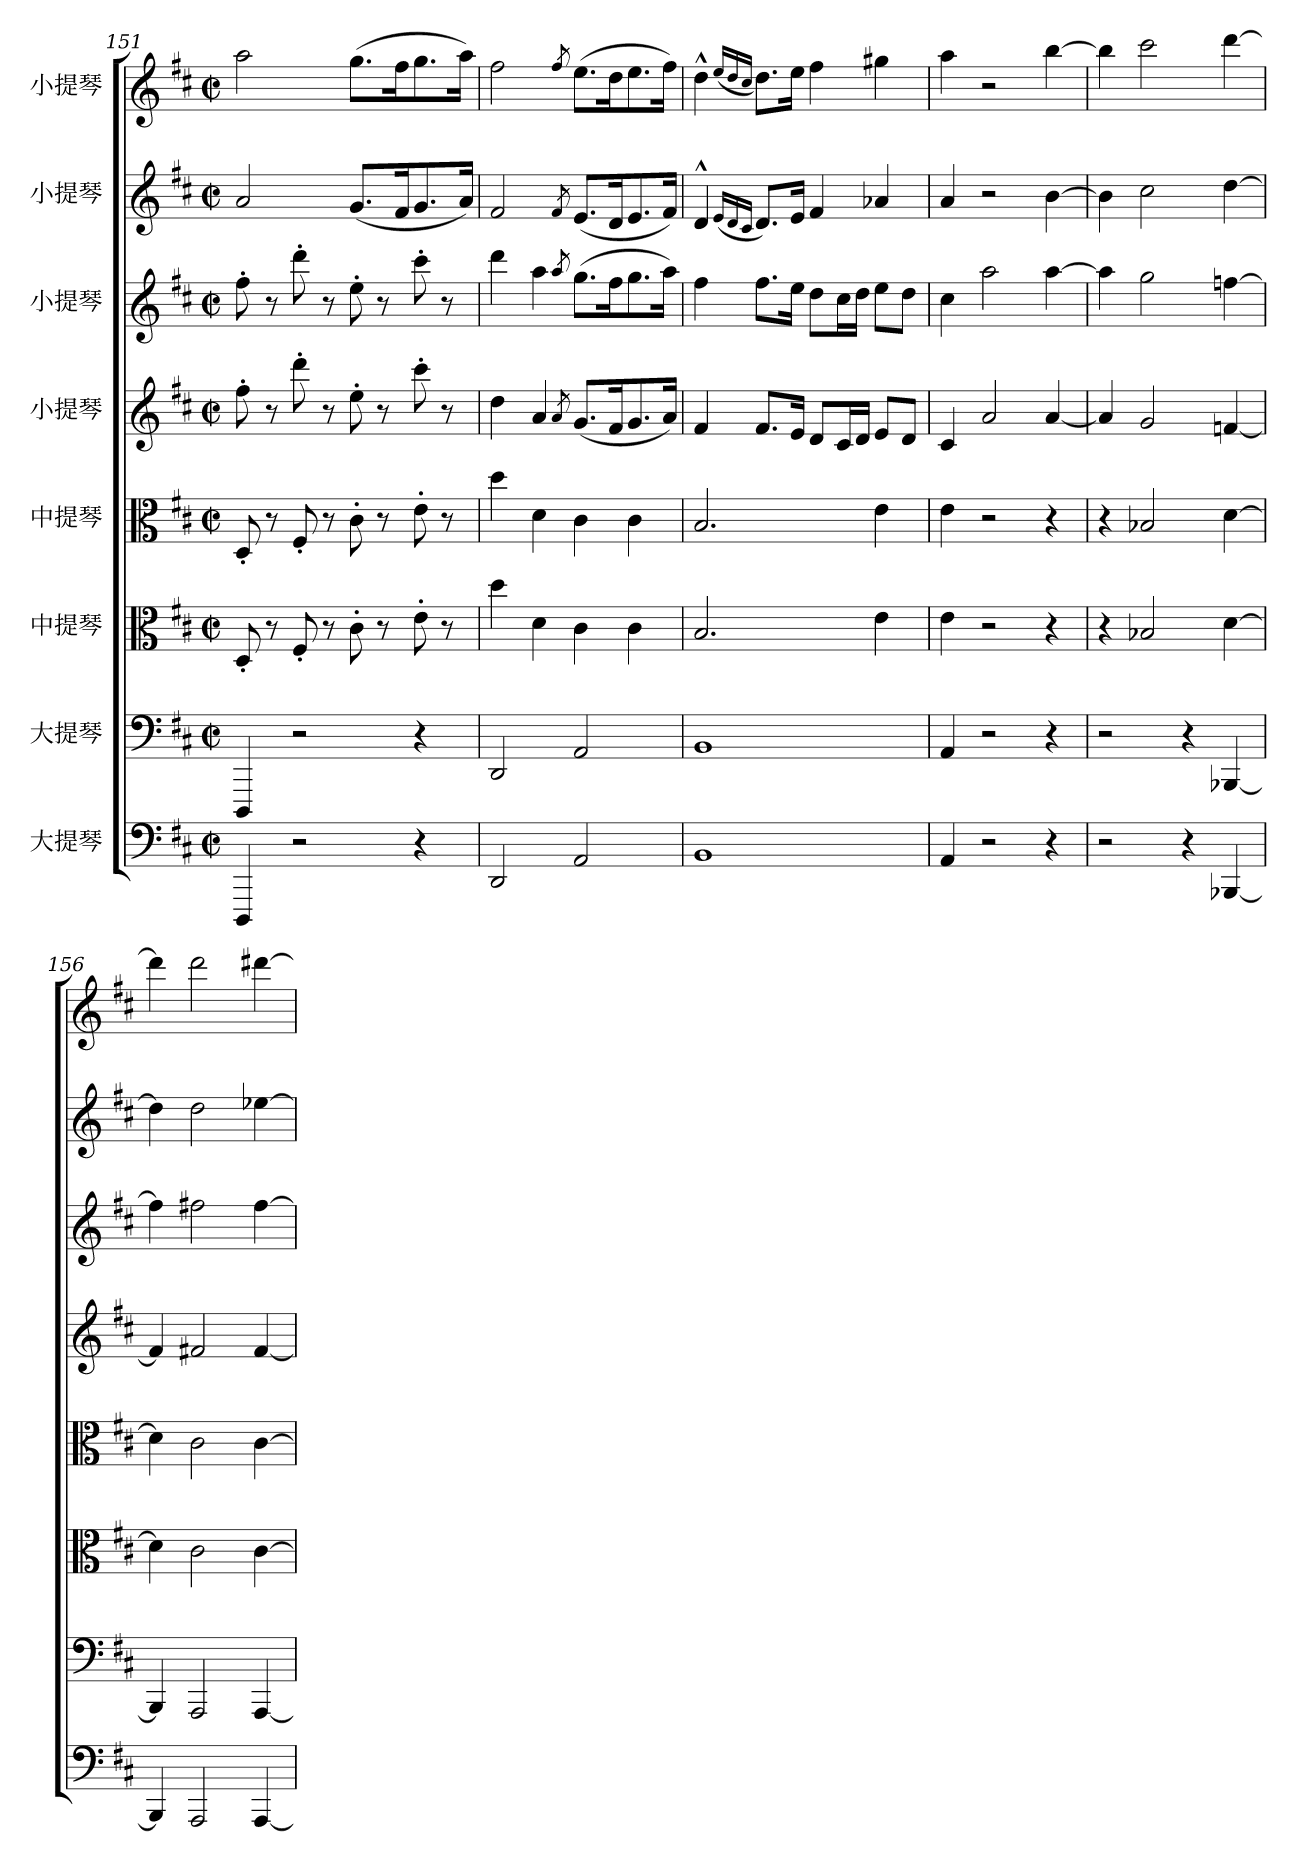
**kern	**kern	**kern	**kern	**kern	**kern	**kern	**kern
*part8	*part7	*part6	*part5	*part4	*part3	*part2	*part1
*staff8	*staff7	*staff6	*staff5	*staff4	*staff3	*staff2	*staff1
*I"大提琴	*I"大提琴	*I"中提琴	*I"中提琴	*I"小提琴	*I"小提琴	*I"小提琴	*I"小提琴
*clefF4	*clefF4	*clefC3	*clefC3	*clefG2	*clefG2	*clefG2	*clefG2
*k[f#c#]	*k[f#c#]	*k[f#c#]	*k[f#c#]	*k[f#c#]	*k[f#c#]	*k[f#c#]	*k[f#c#]
*M2/2	*M2/2	*M2/2	*M2/2	*M2/2	*M2/2	*M2/2	*M2/2
*met(c|)	*met(c|)	*met(c|)	*met(c|)	*met(c|)	*met(c|)	*met(c|)	*met(c|)
=151	=151	=151	=151	=151	=151	=151	=151
4DDD/	4DDD/	8D'/	8D'/	8ff#'\	8ff#'\	2a/	2aa\
.	.	8r	8r	8r	8r	.	.
2r	2r	8F#'/	8F#'/	8ddd'\	8ddd'\	.	.
.	.	8r	8r	8r	8r	.	.
.	.	8c#'\	8c#'\	8ee'\	8ee'\	(<8.g/L	(>8.gg\L
.	.	8r	8r	8r	8r	.	.
.	.	.	.	.	.	16f#/K	16ff#\K
4r	4r	8e'\	8e'\	8ccc#'\	8ccc#'\	8.g/	8.gg\
.	.	8r	8r	8r	8r	.	.
.	.	.	.	.	.	16a/Jk)	16aa\Jk)
!!LO:LB:g=z
=152	=152	=152	=152	=152	=152	=152	=152
2DD/	2DD/	4dd\	4dd\	4dd\	4ddd\	2f#/	2ff#\
.	.	4d\	4d\	4a/	4aa\	.	.
.	.	.	.	8qa/	8qaa/	8qf#/	8qff#/
2AA/	2AA/	4c#\	4c#\	(<8.g/L	(>8.gg\L	(<8.e/L	(>8.ee\L
.	.	.	.	16f#/K	16ff#\K	16d/K	16dd\K
.	.	4c#\	4c#\	8.g/	8.gg\	8.e/	8.ee\
.	.	.	.	16a/Jk)	16aa\Jk)	16f#/Jk)	16ff#\Jk)
=153	=153	=153	=153	=153	=153	=153	=153
1BB	1BB	2.B/	2.B/	4f#/	4ff#\	4d^^/	4dd^^\
.	.	.	.	.	.	(<16qe/LL	(<16qee/LL
.	.	.	.	.	.	16qd/	16qdd/
.	.	.	.	.	.	16qc#/JJ	16qcc#/JJ
.	.	.	.	8.f#/L	8.ff#\L	8.d/L)	8.dd\L)
.	.	.	.	16e/Jk	16ee\Jk	16e/Jk	16ee\Jk
.	.	.	.	8d/L	8dd\L	4f#/	4ff#\
.	.	.	.	16c#/L	16cc#\L	.	.
.	.	.	.	16d/JJ	16dd\JJ	.	.
.	.	4e\	4e\	8e/L	8ee\L	4a-X/	4gg#X\
.	.	.	.	8d/J	8dd\J	.	.
=154	=154	=154	=154	=154	=154	=154	=154
4AA/	4AA/	4e\	4e\	4c#/	4cc#\	4a/	4aa\
2r	2r	2r	2r	2a/	2aa\	2r	2r
4r	4r	4r	4r	[4a/	[4aa\	[4b\	[4bb\
=155	=155	=155	=155	=155	=155	=155	=155
2r	2r	4r	4r	4a/]	4aa\]	4b\]	4bb\]
.	.	2B-X/	2B-X/	2g/	2gg\	2cc#\	2ccc#\
4r	4r	.	.	.	.	.	.
[4BBB-X/	[4BBB-X/	[4d\	[4d\	[4fn/	[4ffn\	[4dd\	[4ddd\
=156	=156	=156	=156	=156	=156	=156	=156
4BBB-/]	4BBB-/]	4d\]	4d\]	4f/]	4ff\]	4dd\]	4ddd\]
2AAA/	2AAA/	2c#\	2c#\	2f#X/	2ff#X\	2dd\	2ddd\
[4AAA/	[4AAA/	[4c#\	[4c#\	[4f#/	[4ff#\	[4ee-X\	[4ddd#X\
=	=	=	=	=	=	=	=
*-	*-	*-	*-	*-	*-	*-	*-
